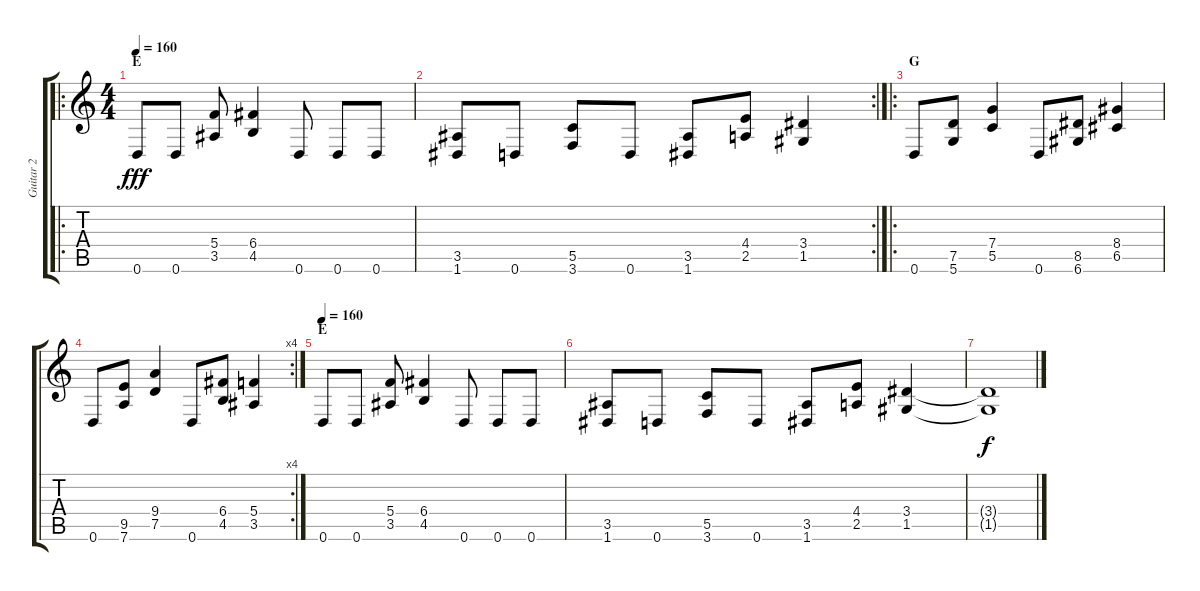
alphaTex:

\track ("Guitar 2" "Guitar 2") {instrument distortionguitar}
\staff {score tabs}
\tuning (D4 A3 F3 C3 G2 D2) {hide}
\ro
\ts (4 4)
\section ("" "E")
\tempo 160
\clef g2
\ks c
0.6.8{dy fff} 0.6.8 (5.4 3.5).8 (6.4 4.5).4 0.6.8 0.6.8 0.6.8 |
\rc 2
(3.5 1.6).8 0.6.8 (5.5 3.6).8 0.6.8 (3.5 1.6).8 (4.4 2.5).8 (3.4 1.5).4 |
\ro
\section ("" "G")
0.6.8 (7.5 5.6).8 (7.4 5.5).4 0.6.8 (8.5 6.6).8 (8.4 6.5).4 |
\rc 4
0.6.8 (9.5 7.6).8 (9.4 7.5).4 0.6.8 (6.4 4.5).8 (5.4 3.5).4 |
\section ("" "E")
\tempo 160
0.6.8 0.6.8 (5.4 3.5).8 (6.4 4.5).4 0.6.8 0.6.8 0.6.8 |
(3.5 1.6).8 0.6.8 (5.5 3.6).8 0.6.8 (3.5 1.6).8 (4.4 2.5).8 (3.4 1.5).4 |
(3.4{t} 1.5{t}).1{dy f}
